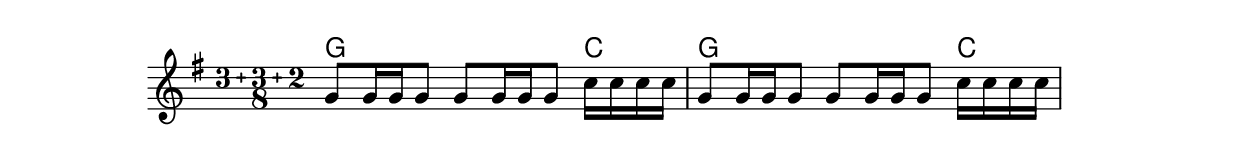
\version "2.22"


harmonies = \chordmode {
  \set majorSevenSymbol = \markup { maj7 }

  % intro
  g2. c4
  g2. c4


}

rhythms = \relative c' {
    \compoundMeter #'((3 3 2 8))
  \clef treble
  \key g \major
  % intro
  g'8 g16 g g8 g8 g16 g g8 c16 c c c
  g8 g16 g g8 g8 g16 g g8 c16 c c c
  \break
}

<<
  \new ChordNames \harmonies
  \new Staff \rhythms
>>